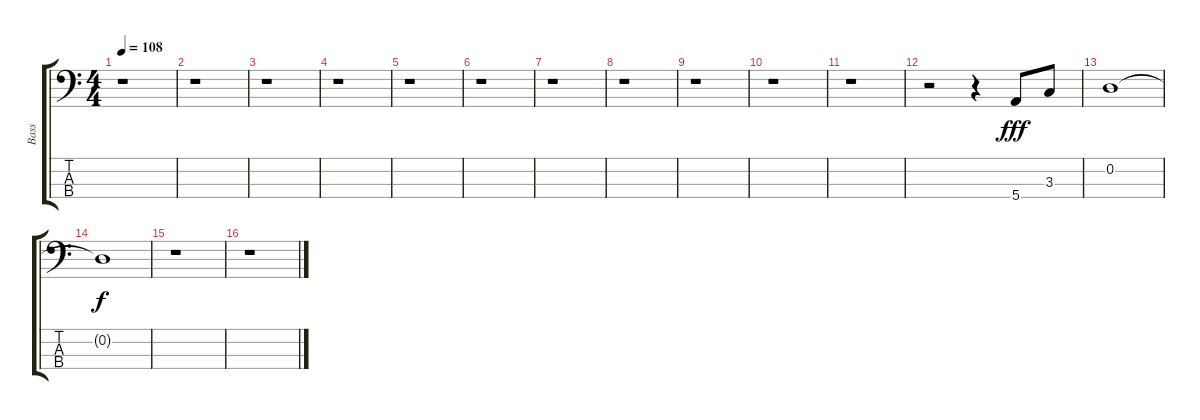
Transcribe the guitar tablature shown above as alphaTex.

\track ("Bass" "Bass") {instrument electricbassfinger}
\staff {score tabs}
\tuning (G2 D2 A1 E1) {hide}
\ts (4 4)
\tempo 108
\clef f4
\ks c
r.1{dy fff instrument electricbassfinger} |
r.1 |
r.1 |
r.1 |
r.1 |
r.1 |
r.1 |
r.1 |
r.1 |
r.1 |
r.1 |
r.2 r.4 5.4.8 3.3.8 |
0.2.1 |
0.2{t}.1{dy f} |
r.1 |
r.1
